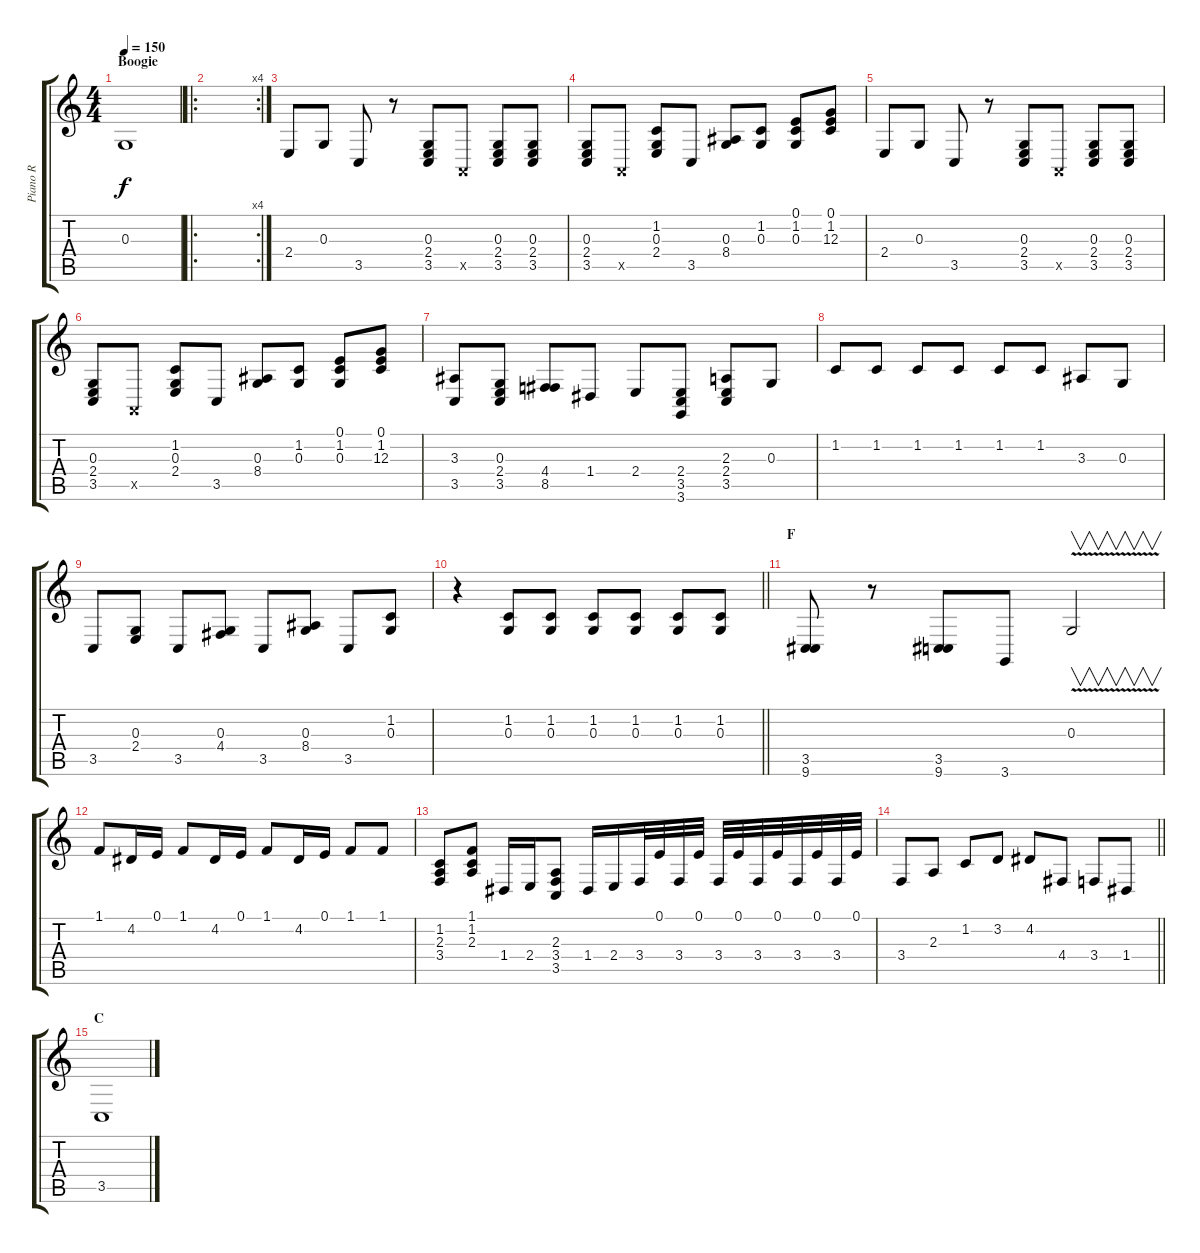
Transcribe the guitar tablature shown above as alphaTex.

\track ("Piano R" "Piano R") {instrument brightacousticpiano}
\staff {score tabs}
\tuning (E4 B3 G3 D3 A2 E2) {hide}
\ts (4 4)
\section ("" "Boogie")
\tempo 150
\clef g2
\ks c
0.3.1{dy f} |
\ro
\rc 4
|
2.4.8 0.3.8 3.5.8 r.8 (0.3 2.4 3.5).8 0.5{x}.8 (0.3 2.4 3.5).8 (0.3 2.4 3.5).8 |
(0.3 2.4 3.5).8 0.5{x}.8 (1.2 0.3 2.4).8 3.5.8 (0.3 8.4).8 (1.2 0.3).8 (0.1 1.2 0.3).8 (0.1 1.2 12.3).8 |
2.4.8 0.3.8 3.5.8 r.8 (0.3 2.4 3.5).8 0.5{x}.8 (0.3 2.4 3.5).8 (0.3 2.4 3.5).8 |
(0.3 2.4 3.5).8 0.5{x}.8 (1.2 0.3 2.4).8 3.5.8 (0.3 8.4).8 (1.2 0.3).8 (0.1 1.2 0.3).8 (0.1 1.2 12.3).8 |
(3.3 3.5).8 (0.3 2.4 3.5).8 (4.4 8.5).8 1.4.8 2.4.8 (2.4 3.5 3.6).8 (2.3 2.4 3.5).8 0.3.8 |
1.2.8 1.2.8 1.2.8 1.2.8 1.2.8 1.2.8 3.3.8 0.3.8 |
3.5.8 (0.3 2.4).8 3.5.8 (0.3 4.4).8 3.5.8 (0.3 8.4).8 3.5.8 (1.2 0.3).8 |
\barLineRight lightlight
r.4 (1.2 0.3).8 (1.2 0.3).8 (1.2 0.3).8 (1.2 0.3).8 (1.2 0.3).8 (1.2 0.3).8 |
\section ("" "F")
(3.5 9.6).8 r.8 (3.5 9.6).8 3.6.8 0.3{v}.2{v} |
1.1.8 4.2.16 0.1.16 1.1.8 4.2.16 0.1.16 1.1.8 4.2.16 0.1.16 1.1.8 1.1.8 |
(1.2 2.3 3.4).8 (1.1 1.2 2.3).8 1.4.16 2.4.16 (2.3 3.4 3.5).8 1.4.16 2.4.16 3.4.32 0.1.32 3.4.32 0.1.32 3.4.32 0.1.32 3.4.32 0.1.32 3.4.32 0.1.32 3.4.32 0.1.32 |
\barLineRight lightlight
3.4.8 2.3.8 1.2.8 3.2.8 4.2.8 4.4.8 3.4.8 1.4.8 |
\section ("" "C")
3.5.1
